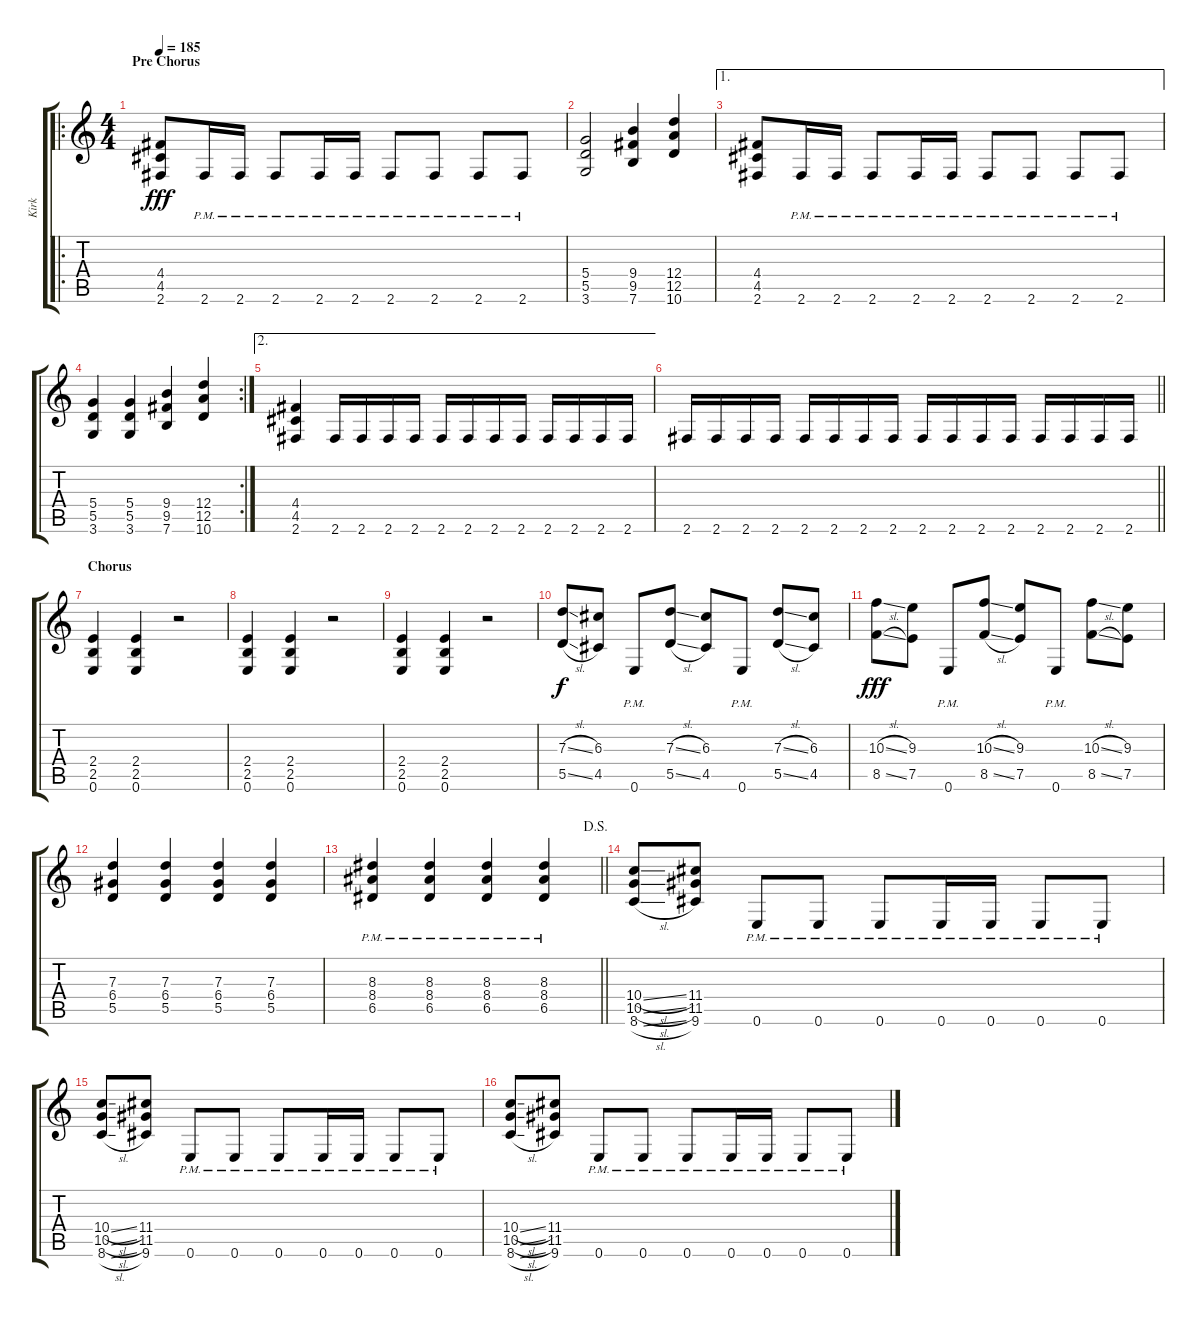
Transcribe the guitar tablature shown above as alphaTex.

\track ("Kirk" "Kirk") {instrument distortionguitar}
\staff {score tabs}
\tuning (E4 B3 G3 D3 A2 E2) {hide}
\ro
\ts (4 4)
\section ("" "Pre Chorus")
\tempo 185
\clef g2
\ks c
(4.4 4.5 2.6).8{dy fff} 2.6{pm}.16 2.6{pm}.16 2.6{pm}.8 2.6{pm}.16 2.6{pm}.16 2.6{pm}.8 2.6{pm}.8 2.6{pm}.8 2.6{pm}.8 |
(5.4 5.5 3.6).2 (9.4 9.5 7.6).4 (12.4 12.5 10.6).4 |
\ae 1
(4.4 4.5 2.6).8 2.6{pm}.16 2.6{pm}.16 2.6{pm}.8 2.6{pm}.16 2.6{pm}.16 2.6{pm}.8 2.6{pm}.8 2.6{pm}.8 2.6{pm}.8 |
\rc 2
(5.4 5.5 3.6).4 (5.4 5.5 3.6).4 (9.4 9.5 7.6).4 (12.4 12.5 10.6).4 |
\ae 2
(4.4 4.5 2.6).4 2.6.16 2.6.16 2.6.16 2.6.16 2.6.16 2.6.16 2.6.16 2.6.16 2.6.16 2.6.16 2.6.16 2.6.16 |
\barLineRight lightlight
2.6.16 2.6.16 2.6.16 2.6.16 2.6.16 2.6.16 2.6.16 2.6.16 2.6.16 2.6.16 2.6.16 2.6.16 2.6.16 2.6.16 2.6.16 2.6.16 |
\section ("" "Chorus")
(2.4 2.5 0.6).4 (2.4 2.5 0.6).4 r.2 |
(2.4 2.5 0.6).4 (2.4 2.5 0.6).4 r.2 |
(2.4 2.5 0.6).4 (2.4 2.5 0.6).4 r.2 |
(7.3{sl} 5.5{sl}).8{dy f} (6.3 4.5).8 0.6{pm}.8 (7.3{sl} 5.5{sl}).8 (6.3 4.5).8 0.6{pm}.8 (7.3{sl} 5.5{sl}).8 (6.3 4.5).8 |
(10.3{sl} 8.5{sl}).8{dy fff} (9.3 7.5).8 0.6{pm}.8 (10.3{sl} 8.5{sl}).8 (9.3 7.5).8 0.6{pm}.8 (10.3{sl} 8.5{sl}).8 (9.3 7.5).8 |
(7.3 6.4 5.5).4 (7.3 6.4 5.5).4 (7.3 6.4 5.5).4 (7.3 6.4 5.5).4 |
\jump dalsegno
\barLineRight lightlight
(8.3{pm} 8.4{pm} 6.5{pm}).4 (8.3{pm} 8.4{pm} 6.5{pm}).4 (8.3{pm} 8.4{pm} 6.5{pm}).4 (8.3{pm} 8.4{pm} 6.5{pm}).4 |
\section ("" "")
(10.4{sl} 10.5{sl} 8.6{sl}).8 (11.4 11.5 9.6).8 0.6{pm}.8 0.6{pm}.8 0.6{pm}.8 0.6{pm}.16 0.6{pm}.16 0.6{pm}.8 0.6{pm}.8 |
(10.4{sl} 10.5{sl} 8.6{sl}).8 (11.4 11.5 9.6).8 0.6{pm}.8 0.6{pm}.8 0.6{pm}.8 0.6{pm}.16 0.6{pm}.16 0.6{pm}.8 0.6{pm}.8 |
(10.4{sl} 10.5{sl} 8.6{sl}).8 (11.4 11.5 9.6).8 0.6{pm}.8 0.6{pm}.8 0.6{pm}.8 0.6{pm}.16 0.6{pm}.16 0.6{pm}.8 0.6{pm}.8
